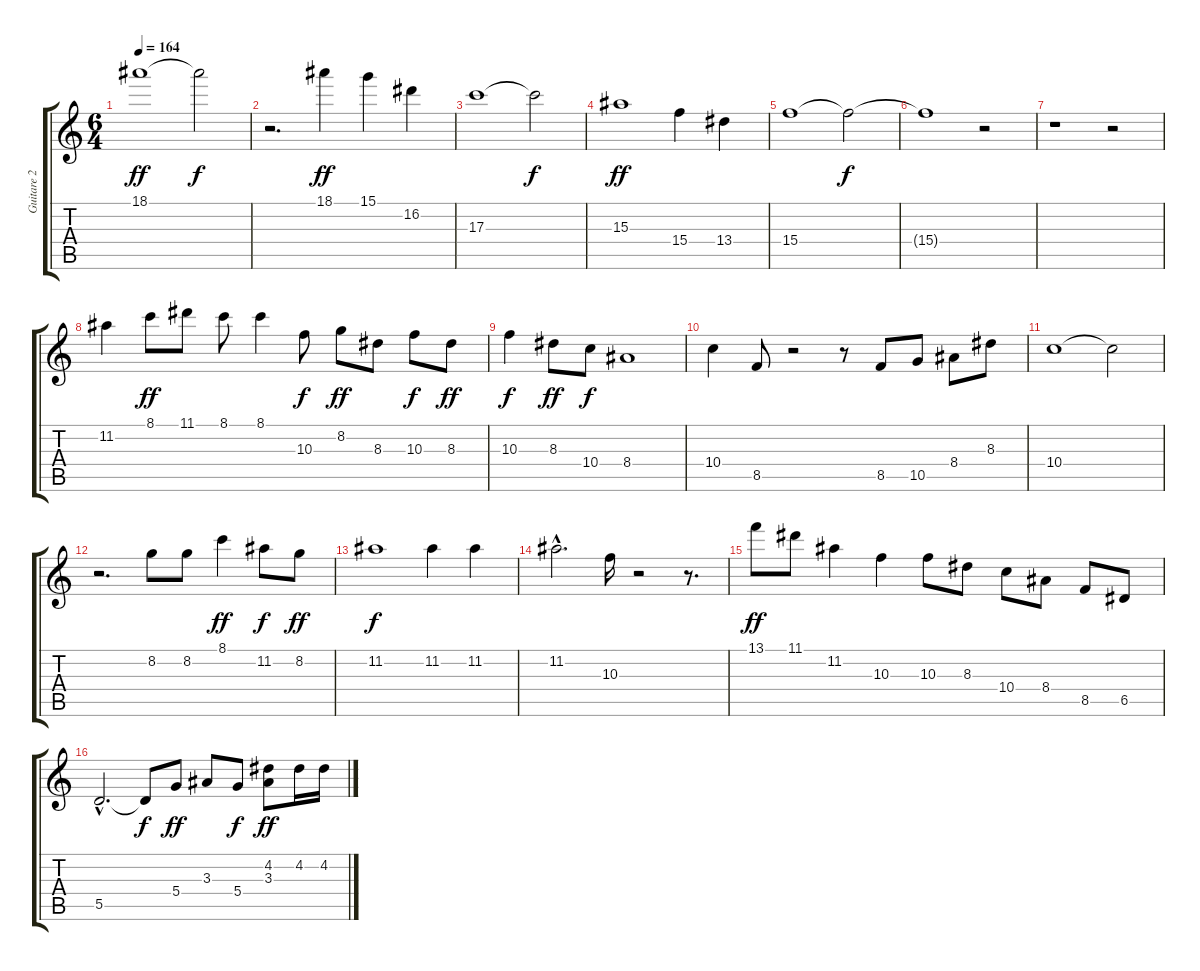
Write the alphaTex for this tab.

\track ("Guitare 2" "Guitare 2") {instrument distortionguitar}
\staff {score tabs}
\tuning (E4 B3 G3 D3 A2 E2) {hide}
\ts (6 4)
\tempo 164
\clef g2
\ks c
18.1.1{dy ff} 18.1{t}.2{dy f} |
r.2{d} 18.1.4{dy ff} 15.1.4 16.2.4 |
17.3.1 17.3{t}.2{dy f} |
15.3.1{dy ff} 15.4.4 13.4.4 |
15.4.1 15.4{t}.2{dy f} |
15.4{t}.1 r.2 |
r.1 r.2 |
11.2.4 8.1.8{dy ff} 11.1.8 8.1.8 8.1.4 10.3.8{dy f} 8.2.8{dy ff} 8.3.8 10.3.8{dy f} 8.3.8{dy ff} |
10.3.4{dy f} 8.3.8{dy ff} 10.4.8{dy f} 8.4.1 |
10.4.4 8.5.8 r.2 r.8 8.5.8 10.5.8 8.4.8 8.3.8 |
10.4.1 10.4{t}.2 |
r.2{d} 8.2.8 8.2.8 8.1.4{dy ff} 11.2.8{dy f} 8.2.8{dy ff} |
11.2.1{dy f} 11.2.4 11.2.4 |
11.2{hac}.2{d} 10.3.16 r.2 r.8{d} |
13.1.8{dy ff} 11.1.8 11.2.4 10.3.4 10.3.8 8.3.8 10.4.8 8.4.8 8.5.8 6.5.8 |
5.5{hac}.2{d} 5.5{t}.8{dy f} 5.4.8{dy ff} 3.3.8 5.4.8{dy f} (4.2 3.3).8{dy ff} 4.2.16 4.2.16
